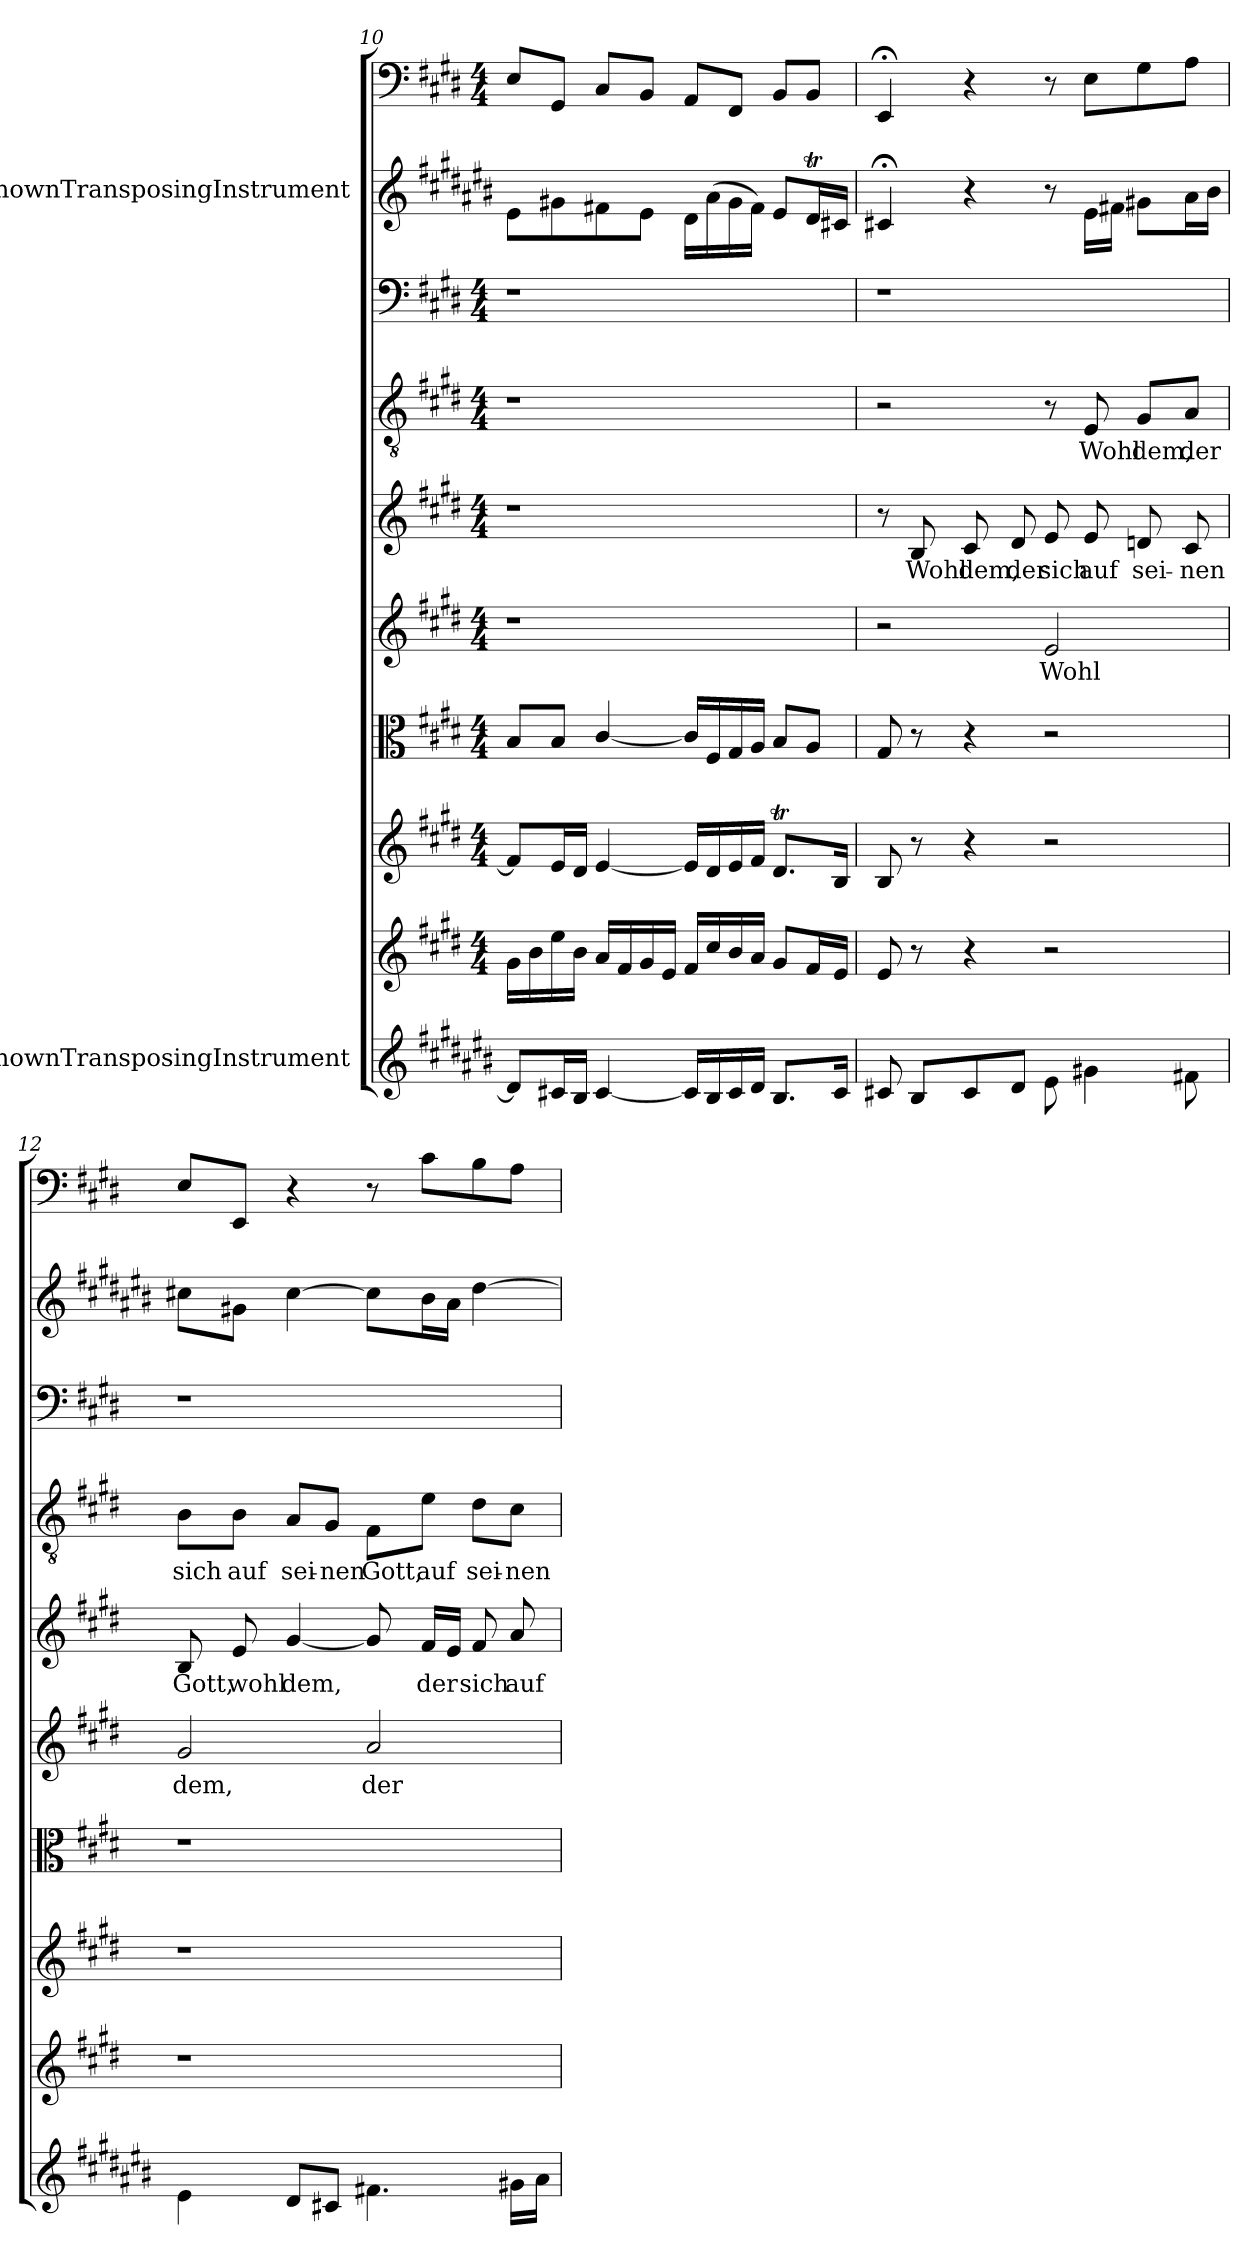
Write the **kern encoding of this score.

**kern	**kern	**kern	**kern	**kern	**text	**kern	**text	**kern	**text	**kern	**kern	**kern
*part10	*part9	*part8	*part7	*part6	*part6	*part5	*part5	*part4	*part4	*part3	*part2	*part1
*staff10	*staff9	*staff8	*staff7	*staff6	*staff6	*staff5	*staff5	*staff4	*staff4	*staff3	*staff2	*staff1
*I"UnknownTransposingInstrument	*	*	*	*	*	*	*	*	*	*	*I"UnknownTransposingInstrument	*
*clefG2	*clefG2	*clefG2	*clefC3	*clefG2	*	*clefG2	*	*clefGv2	*	*clefF4	*clefG2	*clefF4
*ITrd-2c-3	*	*	*	*	*	*	*	*	*	*	*ITrd-2c-3	*
*k[f#c#g#d#]	*k[f#c#g#d#]	*k[f#c#g#d#]	*k[f#c#g#d#]	*k[f#c#g#d#]	*	*k[f#c#g#d#]	*	*k[f#c#g#d#]	*	*k[f#c#g#d#]	*k[f#c#g#d#]	*k[f#c#g#d#]
*	*M4/4	*M4/4	*M4/4	*M4/4	*	*M4/4	*	*M4/4	*	*M4/4	*	*M4/4
=10	=10	=10	=10	=10	=10	=10	=10	=10	=10	=10	=10	=10
8f#/L]	16g#\LL	8f#/L]	8B/L	1r	.	1r	.	1r	.	1r	8g#\L	8E/L
.	16b\	.	.	.	.	.	.	.	.	.	.	.
16en/L	16ee\	16e/L	8B/J	.	.	.	.	.	.	.	8bn\	8GG#/J
16d#/JJ	16b\JJ	16d#/JJ	.	.	.	.	.	.	.	.	.	.
[4e/	16a/LL	[4e/	[4c#/	.	.	.	.	.	.	.	8an\	8C#/L
.	16f#/	.	.	.	.	.	.	.	.	.	.	.
.	16g#/	.	.	.	.	.	.	.	.	.	8g#\J	8BB/J
.	16e/JJ	.	.	.	.	.	.	.	.	.	.	.
16e/LL]	16f#/LL	16e/LL]	16c#/LL]	.	.	.	.	.	.	.	16f#\LL	8AA/L
16d#/	16cc#/	16d#/	16F#/	.	.	.	.	.	.	.	(16cc#\	.
16e/	16b/	16e/	16G#/	.	.	.	.	.	.	.	16b\	8FF#/J
16f#/JJ	16a/JJ	16f#/JJ	16A/JJ	.	.	.	.	.	.	.	16a\JJ)	.
8.d#/L	8g#/L	8.d#t/L	8B/L	.	.	.	.	.	.	.	8g#/L	8BB/L
.	16f#/L	.	8A/J	.	.	.	.	.	.	.	16f#T/L	8BB/J
16e/Jk	16e/JJ	16B/Jk	.	.	.	.	.	.	.	.	16en/JJ	.
=11	=11	=11	=11	=11	=11	=11	=11	=11	=11	=11	=11	=11
8en/	8e/	8B/	8G#/	2r	.	8r	.	2r	.	1r	4en;</	4EE;</
8d#/L	8r	8r	8r	.	.	8B/	Wohl	.	.	.	.	.
8e/	4r	4r	4r	.	.	8c#/	dem,	.	.	.	4r	4r
8f#/J	.	.	.	.	.	8d#/	der	.	.	.	.	.
8g#\	2r	2r	2r	2e/	Wohl	8e/	sich	8r	.	.	8r	8r
4bn\	.	.	.	.	.	8e/	auf	8E/	Wohl	.	16g#\LL	8E\L
.	.	.	.	.	.	.	.	.	.	.	16an\JJ	.
.	.	.	.	.	.	8dn/	sei-	8G#/L	dem,	.	8bn\L	8G#\
8an\	.	.	.	.	.	8c#/	-nen	8A/J	der	.	16cc#\L	8A\J
.	.	.	.	.	.	.	.	.	.	.	16dd#\JJ	.
=12	=12	=12	=12	=12	=12	=12	=12	=12	=12	=12	=12	=12
4g#\	1r	1r	1r	2g#/	dem,	8B/	Gott,	8B\L	sich	1r	8een\L	8E/L
.	.	.	.	.	.	8e/	wohl	8B\J	auf	.	8bn\J	8EE/J
8f#/L	.	.	.	.	.	[4g#/	dem,	8A/L	sei-	.	[4ee\	4r
8en/J	.	.	.	.	.	.	.	8G#/J	-nen	.	.	.
4.an\	.	.	.	2a/	der	8g#/]	.	8F#\L	Gott,	.	8ee\L]	8r
.	.	.	.	.	.	16f#/LL	der	8e\J	auf	.	16dd#\L	8c#\L
.	.	.	.	.	.	16e/JJ	.	.	.	.	16cc#\JJ	.
.	.	.	.	.	.	8f#/	sich	8d#\L	sei-	.	[4ff#\	8B\
16bn\LL	.	.	.	.	.	8a/	auf	8c#\J	-nen	.	.	8A\J
16cc#\JJ	.	.	.	.	.	.	.	.	.	.	.	.
=	=	=	=	=	=	=	=	=	=	=	=	=
*-	*-	*-	*-	*-	*-	*-	*-	*-	*-	*-	*-	*-
